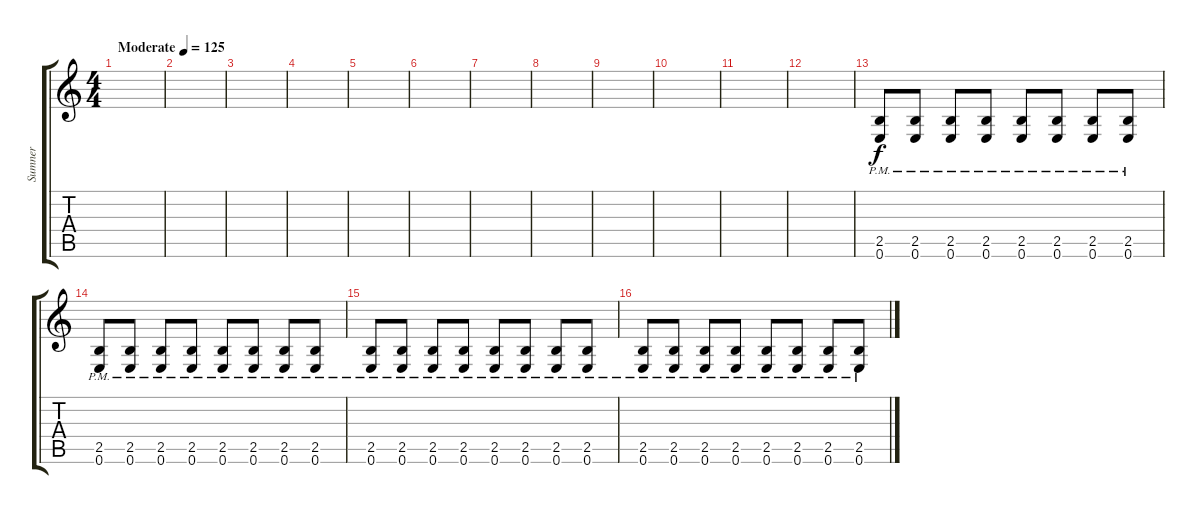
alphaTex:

\track ("Sumner" "Sumner") {instrument overdrivenguitar}
\staff {score tabs}
\tuning (E4 B3 G3 D3 A2 E2) {hide}
\ts (4 4)
\tempo (125 "Moderate")
\clef g2
\ks c
|
|
|
|
|
|
|
|
|
|
|
|
(2.5{pm} 0.6).8{volume 9} (2.5{pm} 0.6).8 (2.5{pm} 0.6).8 (2.5{pm} 0.6).8 (2.5{pm} 0.6).8 (2.5{pm} 0.6).8 (2.5{pm} 0.6).8 (2.5{pm} 0.6).8 |
(2.5{pm} 0.6).8 (2.5{pm} 0.6).8 (2.5{pm} 0.6).8 (2.5{pm} 0.6).8 (2.5{pm} 0.6).8 (2.5{pm} 0.6).8 (2.5{pm} 0.6).8 (2.5{pm} 0.6).8 |
(2.5{pm} 0.6).8 (2.5{pm} 0.6).8 (2.5{pm} 0.6).8 (2.5{pm} 0.6).8 (2.5{pm} 0.6).8 (2.5{pm} 0.6).8 (2.5{pm} 0.6).8 (2.5{pm} 0.6).8 |
(2.5{pm} 0.6).8 (2.5{pm} 0.6).8 (2.5{pm} 0.6).8 (2.5{pm} 0.6).8 (2.5{pm} 0.6).8 (2.5{pm} 0.6).8 (2.5{pm} 0.6).8 (2.5{pm} 0.6).8
